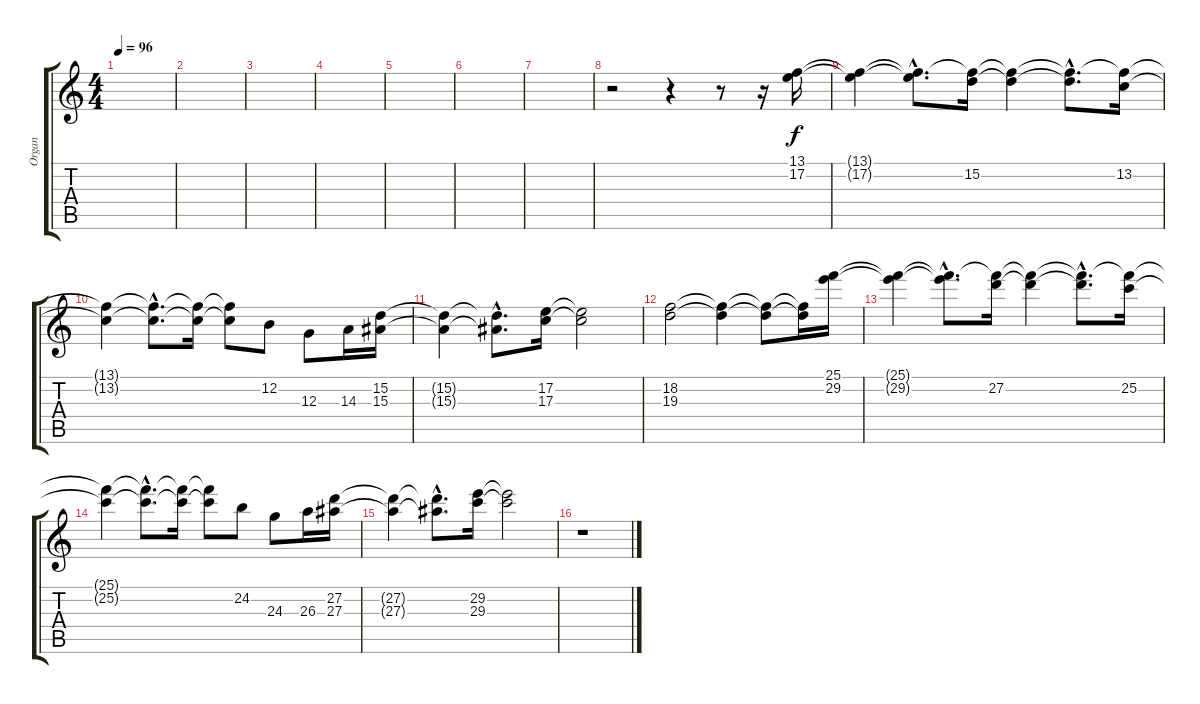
\track ("Organ" "Organ") {instrument rockorgan}
\staff {score tabs}
\tuning (E4 B3 G3 D3 A2 E2) {hide}
\ts (4 4)
\tempo 96
\clef g2
\ks c
|
|
|
|
|
|
|
r.2 r.4 r.8 r.16 (13.1 17.2).16 |
(13.1{t} 17.2{t}).4 (13.1{hac t} 17.2{hac t}).8{d} (13.1{t} 15.2).16 (13.1{t} 15.2{t}).4 (13.1{hac t} 15.2{hac t}).8{d} (13.1{t} 13.2).16 |
(13.1{t} 13.2{t}).4 (13.1{hac t} 13.2{hac t}).8{d} (13.1{t} 13.2{t}).16 (13.1{t} 13.2{t}).8 12.2.8 12.3.8 14.3.16 (15.2 15.3).16 |
(15.2{t} 15.3{t}).4 (15.2{hac t} 15.3{hac t}).8{d} (17.2 17.3).16 (17.2{t} 17.3{t}).2 |
(18.2 19.3).2 (18.2{t} 19.3{t}).4 (18.2{t} 19.3{t}).8 (18.2{t} 19.3{t}).16 (25.1 29.2).16 |
(25.1{t} 29.2{t}).4 (25.1{hac t} 29.2{hac t}).8{d} (25.1{t} 27.2).16 (25.1{t} 27.2{t}).4 (25.1{hac t} 27.2{hac t}).8{d} (25.1{t} 25.2).16 |
(25.1{t} 25.2{t}).4 (25.1{hac t} 25.2{hac t}).8{d} (25.1{t} 25.2{t}).16 (25.1{t} 25.2{t}).8 24.2.8 24.3.8 26.3.16 (27.2 27.3).16 |
(27.2{t} 27.3{t}).4 (27.2{hac t} 27.3{hac t}).8{d} (29.2 29.3).16 (29.2{t} 29.3{t}).2 |
r.1
